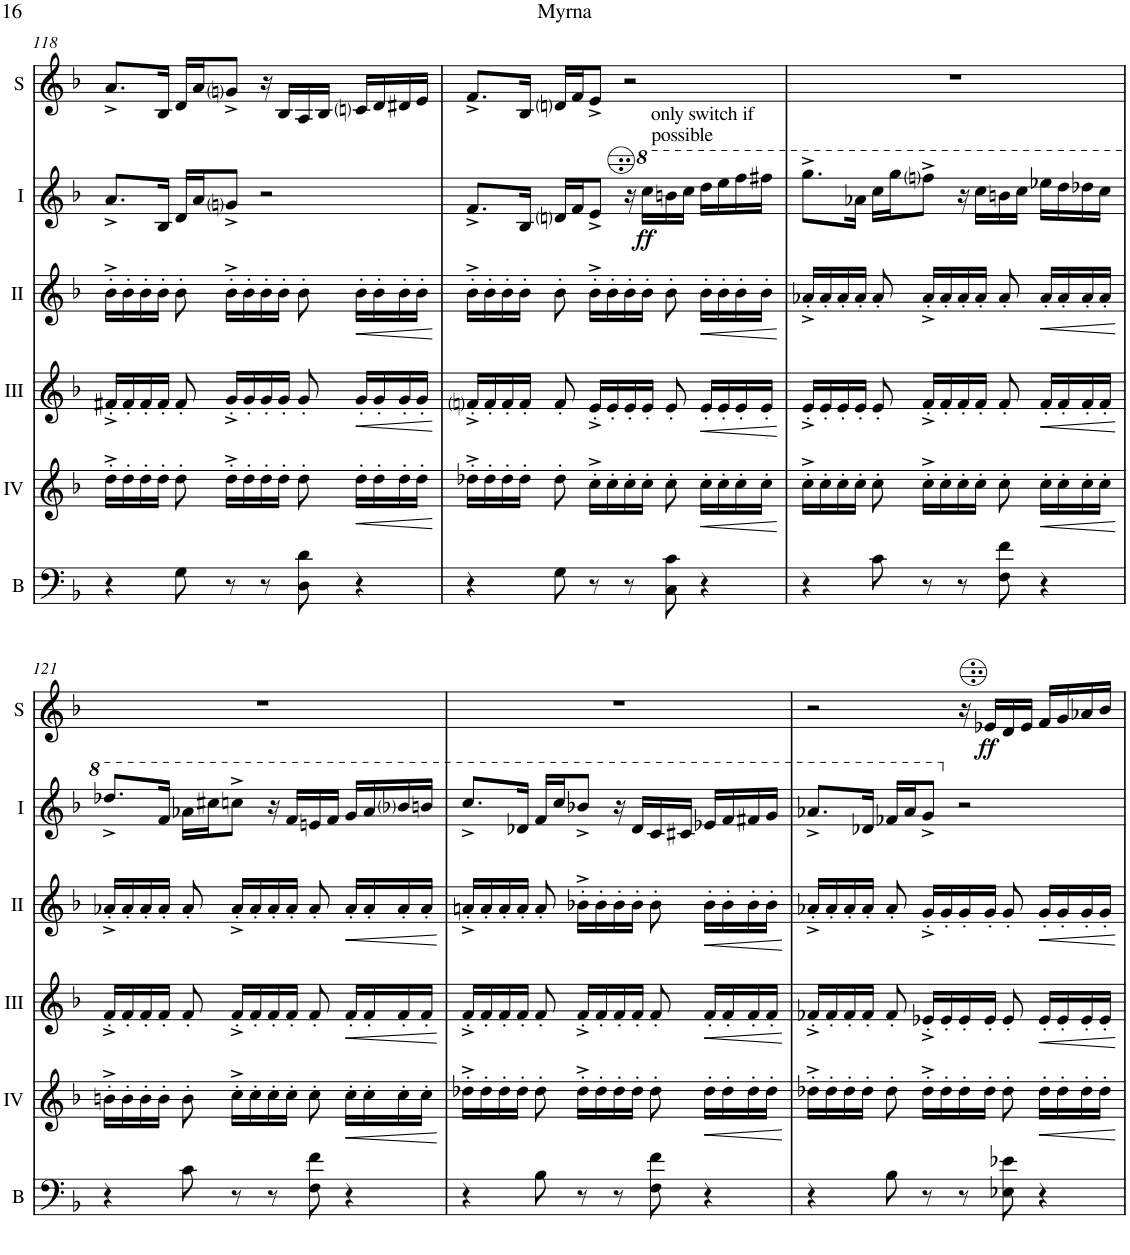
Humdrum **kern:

**kern	**kern	**dynam	**kern	**dynam	**kern	**dynam	**kern	**dynam	**kern	**dynam
*part6	*part5	*part5	*part4	*part4	*part3	*part3	*part2	*part2	*part1	*part1
*staff6	*staff5	*staff5	*staff4	*staff4	*staff3	*staff3	*staff2	*staff2	*staff1	*staff1
*I"Bass	*I"Acc. 4	*	*I"Acc. 3	*	*I"Acc. 2	*	*I"Acc. 1	*	*I"Solo	*
*I'B	*	*	*	*	*	*	*	*	*I'S	*
!!LO:PB:g=z
*clefF4	*clefG2	*	*clefG2	*	*clefG2	*	*clefG2	*	*clefG2	*
*Trd7c12	*Trd7c12	*	*	*	*	*	*Trd7c12	*	*	*
*k[b-]	*k[b-]	*	*k[b-]	*	*k[b-]	*	*k[b-]	*	*k[b-]	*
*M4/4	*M4/4	*	*M4/4	*	*M4/4	*	*M4/4	*	*M4/4	*
=118	=118	=118	=118	=118	=118	=118	=118	=118	=118	=118
4r	16dd'^\LL	.	16f#X'^/LL	.	16b-'^\LL	.	8.a^/L	.	8.a^/L	.
.	16dd'\	.	16f#'/	.	16b-'\	.	.	.	.	.
.	16dd'\	.	16f#'/	.	16b-'\	.	.	.	.	.
.	16dd'\JJ	.	16f#'/JJ	.	16b-'\JJ	.	16B-/Jk	.	16B-/Jk	.
8G\	8dd'\	.	8f#'/	.	8b-'\	.	16d/LL	.	16d/LL	.
.	.	.	.	.	.	.	16a/J	.	16a/J	.
8r	16dd'^\LL	.	16g'^/LL	.	16b-'^\LL	.	8gni^/J	.	8gni^/J	.
.	16dd'\	.	16g'/	.	16b-'\	.	.	.	.	.
8r	16dd'\	.	16g'/	.	16b-'\	.	2r	.	16r	.
.	16dd'\JJ	.	16g'/JJ	.	16b-'\JJ	.	.	.	16B-/LL	.
8D\ 8d\	8dd'\	.	8g'/	.	8b-'\	.	.	.	16A/	.
.	.	.	.	.	.	.	.	.	16B-/JJ	.
!	!	!LO:HP:b	!	!LO:HP:b	!	!LO:HP:b	!	!	!	!
4r	16dd'\LL	<	16g'/LL	<	16b-'\LL	<	.	.	16cni/LL	.
.	16dd'\	.	16g'/	.	16b-'\	.	.	.	16d/	.
.	16dd'\	.	16g'/	.	16b-'\	.	.	.	16d#X/	.
.	16dd'\JJ	.	16g'/JJ	.	16b-'\JJ	.	.	.	16e/JJ	.
.	.	[	.	[	.	[	.	.	.	.
=119	=119	=119	=119	=119	=119	=119	=119	=119	=119	=119
4r	16dd-X'^\LL	.	16fni'^/LL	.	16b-'^\LL	.	8.f^/L	.	8.f^/L	.
.	16dd-'\	.	16f'/	.	16b-'\	.	.	.	.	.
.	16dd-'\	.	16f'/	.	16b-'\	.	.	.	.	.
.	16dd-'\JJ	.	16f'/JJ	.	16b-'\JJ	.	16B-/Jk	.	16B-/Jk	.
8G\	8dd-'\	.	8f'/	.	8b-'\	.	16dni/LL	.	16dni/LL	.
.	.	.	.	.	.	.	16f/J	.	16f/J	.
8r	16cc'^\LL	.	16e'^/LL	.	16b-'^\LL	.	8e^/J	.	8e^/J	.
.	16cc'\	.	16e'/	.	16b-'\	.	.	.	.	.
8r	16cc'\	.	16e'/	.	16b-'\	.	16r	.	2r	.
*	*	*	*	*	*	*	*8va	*	*	*
!	!	!	!	!	!	!	!LO:TX:a:t=only switch if	!	!	!
!	!	!	!	!	!	!	!LO:TX:a:t=possible	!	!	!
!	!	!	!	!	!	!	!	!LO:DY:b	!	!
.	16cc'\JJ	.	16e'/JJ	.	16b-'\JJ	.	16ccc\LL	ff	.	.
8C\ 8c\	8cc'\	.	8e'/	.	8b-'\	.	16bbn\	.	.	.
.	.	.	.	.	.	.	16ccc\JJ	.	.	.
!	!	!LO:HP:b	!	!LO:HP:b	!	!LO:HP:b	!	!	!	!
4r	16cc'\LL	<	16e'/LL	<	16b-'\LL	<	16ddd\LL	.	.	.
.	16cc'\	.	16e'/	.	16b-'\	.	16eee\	.	.	.
.	16cc'\	.	16e'/	.	16b-'\	.	16fff\	.	.	.
.	16cc'\JJ	.	16e'/JJ	.	16b-'\JJ	.	16fff#X\JJ	.	.	.
.	.	[	.	[	.	[	.	.	.	.
=120	=120	=120	=120	=120	=120	=120	=120	=120	=120	=120
4r	16cc'^\LL	.	16e'^/LL	.	16a-X'^/LL	.	8.ggg^\L	.	1r	.
.	16cc'\	.	16e'/	.	16a-'/	.	.	.	.	.
.	16cc'\	.	16e'/	.	16a-'/	.	.	.	.	.
.	16cc'\JJ	.	16e'/JJ	.	16a-'/JJ	.	16aa-X\Jk	.	.	.
8c\	8cc'\	.	8e'/	.	8a-'/	.	16ccc\LL	.	.	.
.	.	.	.	.	.	.	16ggg\J	.	.	.
8r	16cc'^\LL	.	16f'^/LL	.	16a-'^/LL	.	8fffni^\J	.	.	.
.	16cc'\	.	16f'/	.	16a-'/	.	.	.	.	.
8r	16cc'\	.	16f'/	.	16a-'/	.	16r	.	.	.
.	16cc'\JJ	.	16f'/JJ	.	16a-'/JJ	.	16ccc\LL	.	.	.
8F\ 8f\	8cc'\	.	8f'/	.	8a-'/	.	16bbn\	.	.	.
.	.	.	.	.	.	.	16ccc\JJ	.	.	.
!	!	!LO:HP:b	!	!LO:HP:b	!	!LO:HP:b	!	!	!	!
4r	16cc'\LL	<	16f'/LL	<	16a-'/LL	<	16eee-X\LL	.	.	.
.	16cc'\	.	16f'/	.	16a-'/	.	16ddd\	.	.	.
.	16cc'\	.	16f'/	.	16a-'/	.	16ddd-X\	.	.	.
.	16cc'\JJ	.	16f'/JJ	.	16a-'/JJ	.	16ccc\JJ	.	.	.
.	.	[	.	[	.	[	.	.	.	.
!!LO:LB:g=z
=121	=121	=121	=121	=121	=121	=121	=121	=121	=121	=121
4r	16bn'^\LL	.	16f'^/LL	.	16a-X'^/LL	.	8.ddd-X^/L	.	1r	.
.	16b'\	.	16f'/	.	16a-'/	.	.	.	.	.
.	16b'\	.	16f'/	.	16a-'/	.	.	.	.	.
.	16b'\JJ	.	16f'/JJ	.	16a-'/JJ	.	16ff/Jk	.	.	.
8c\	8b'\	.	8f'/	.	8a-'/	.	16aa-X\LL	.	.	.
.	.	.	.	.	.	.	16ccc#X\J	.	.	.
8r	16cc'^\LL	.	16f'^/LL	.	16a-'^/LL	.	8cccn^\J	.	.	.
.	16cc'\	.	16f'/	.	16a-'/	.	.	.	.	.
8r	16cc'\	.	16f'/	.	16a-'/	.	16r	.	.	.
.	16cc'\JJ	.	16f'/JJ	.	16a-'/JJ	.	16ff/LL	.	.	.
8F\ 8f\	8cc'\	.	8f'/	.	8a-'/	.	16een/	.	.	.
.	.	.	.	.	.	.	16ff/JJ	.	.	.
!	!	!LO:HP:b	!	!LO:HP:b	!	!LO:HP:b	!	!	!	!
4r	16cc'\LL	<	16f'/LL	<	16a-'/LL	<	16gg/LL	.	.	.
.	16cc'\	.	16f'/	.	16a-'/	.	16aa-/	.	.	.
.	16cc'\	.	16f'/	.	16a-'/	.	16bb-i/	.	.	.
.	16cc'\JJ	.	16f'/JJ	.	16a-'/JJ	.	16bbn/JJ	.	.	.
.	.	[	.	[	.	[	.	.	.	.
=122	=122	=122	=122	=122	=122	=122	=122	=122	=122	=122
4r	16dd-X'^\LL	.	16f'^/LL	.	16an'^/LL	.	8.ccc^/L	.	1r	.
.	16dd-'\	.	16f'/	.	16a'/	.	.	.	.	.
.	16dd-'\	.	16f'/	.	16a'/	.	.	.	.	.
.	16dd-'\JJ	.	16f'/JJ	.	16a'/JJ	.	16dd-X/Jk	.	.	.
8B-\	8dd-'\	.	8f'/	.	8a'/	.	16ff/LL	.	.	.
.	.	.	.	.	.	.	16ccc/J	.	.	.
8r	16dd-'^\LL	.	16f'^/LL	.	16b-X'^\LL	.	8bb-X^/J	.	.	.
.	16dd-'\	.	16f'/	.	16b-'\	.	.	.	.	.
8r	16dd-'\	.	16f'/	.	16b-'\	.	16r	.	.	.
.	16dd-'\JJ	.	16f'/JJ	.	16b-'\JJ	.	16dd-/LL	.	.	.
8F\ 8f\	8dd-'\	.	8f'/	.	8b-'\	.	16cc/	.	.	.
.	.	.	.	.	.	.	16cc#X/JJ	.	.	.
!	!	!LO:HP:b	!	!LO:HP:b	!	!LO:HP:b	!	!	!	!
4r	16dd-'\LL	<	16f'/LL	<	16b-'\LL	<	16ee-X/LL	.	.	.
.	16dd-'\	.	16f'/	.	16b-'\	.	16ff/	.	.	.
.	16dd-'\	.	16f'/	.	16b-'\	.	16ff#X/	.	.	.
.	16dd-'\JJ	.	16f'/JJ	.	16b-'\JJ	.	16gg/JJ	.	.	.
.	.	[	.	[	.	[	.	.	.	.
=123	=123	=123	=123	=123	=123	=123	=123	=123	=123	=123
4r	16dd-X'^\LL	.	16f-X'^/LL	.	16a-X'^/LL	.	8.aa-X^/L	.	2r	.
.	16dd-'\	.	16f-'/	.	16a-'/	.	.	.	.	.
.	16dd-'\	.	16f-'/	.	16a-'/	.	.	.	.	.
.	16dd-'\JJ	.	16f-'/JJ	.	16a-'/JJ	.	16dd-X/Jk	.	.	.
8B-\	8dd-'\	.	8f-'/	.	8a-'/	.	16ff-X/LL	.	.	.
.	.	.	.	.	.	.	16aa-/J	.	.	.
8r	16dd-'^\LL	.	16e-X'^/LL	.	16g'^/LL	.	8gg^/J	.	.	.
.	16dd-'\	.	16e-'/	.	16g'/	.	.	.	.	.
*	*	*	*	*	*	*	*X8va	*	*	*
8r	16dd-'\	.	16e-'/	.	16g'/	.	2r	.	16r	.
!	!	!	!	!	!	!	!	!	!	!LO:DY:b
.	16dd-'\JJ	.	16e-'/JJ	.	16g'/JJ	.	.	.	16E-X/LL	ff
8E-X\ 8e-X\	8dd-'\	.	8e-'/	.	8g'/	.	.	.	16D/	.
.	.	.	.	.	.	.	.	.	16E-/JJ	.
!	!	!LO:HP:b	!	!LO:HP:b	!	!LO:HP:b	!	!	!	!
4r	16dd-'\LL	<	16e-'/LL	<	16g'/LL	<	.	.	16F/LL	.
.	16dd-'\	.	16e-'/	.	16g'/	.	.	.	16G/	.
.	16dd-'\	.	16e-'/	.	16g'/	.	.	.	16A-X/	.
.	16dd-'\JJ	.	16e-'/JJ	.	16g'/JJ	.	.	.	16B-/JJ	.
.	.	[	.	[	.	[	.	.	.	.
=	=	=	=	=	=	=	=	=	=	=
*-	*-	*-	*-	*-	*-	*-	*-	*-	*-	*-
